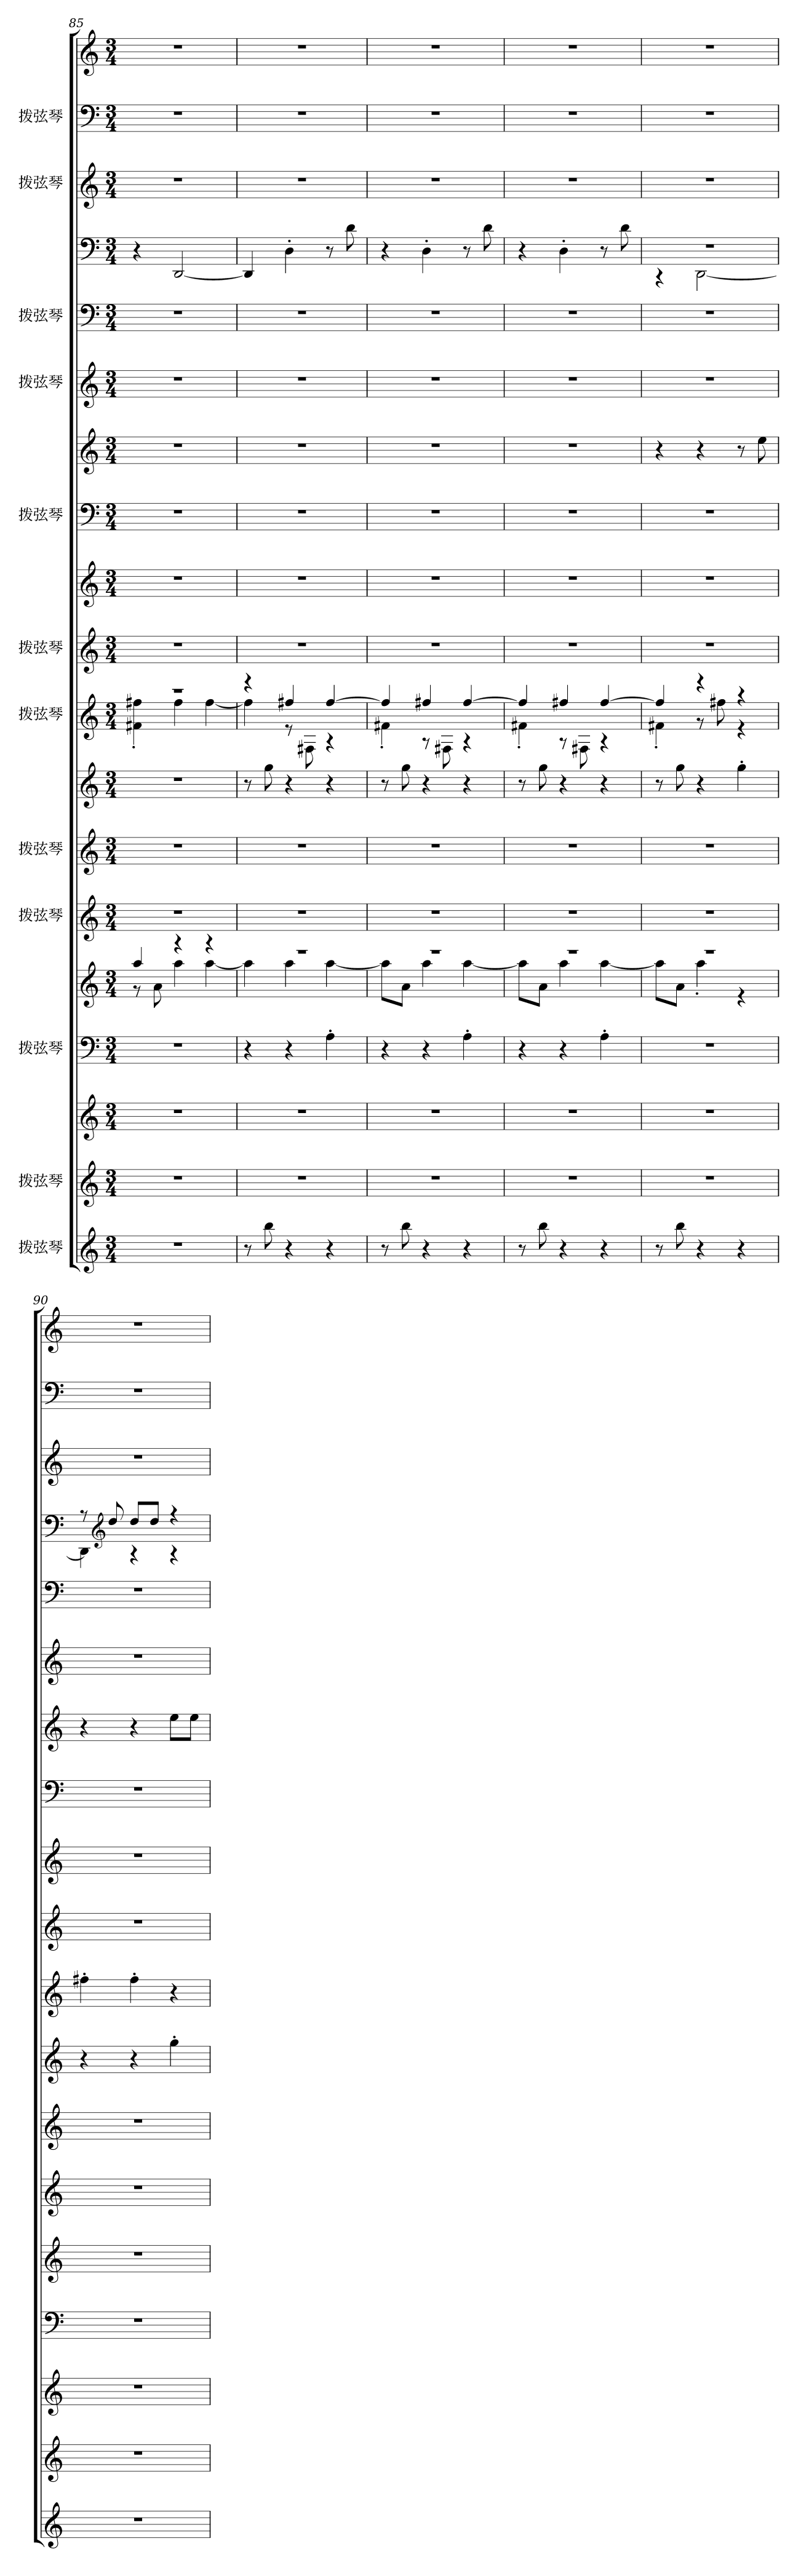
**kern	**kern	**kern	**kern	**kern	**kern	**kern	**kern	**kern	**kern	**kern	**kern	**kern	**kern	**kern	**kern	**kern	**kern	**kern
*part12	*part11	*part11	*part10	*part10	*part9	*part8	*part8	*part7	*part6	*part6	*part5	*part5	*part4	*part3	*part3	*part2	*part1	*part1
*staff19	*staff18	*staff17	*staff16	*staff15	*staff14	*staff13	*staff12	*staff11	*staff10	*staff9	*staff8	*staff7	*staff6	*staff5	*staff4	*staff3	*staff2	*staff1
*I"拨弦琴	*I"拨弦琴	*	*I"拨弦琴	*	*I"拨弦琴	*I"拨弦琴	*	*I"拨弦琴	*I"拨弦琴	*	*I"拨弦琴	*	*I"拨弦琴	*I"拨弦琴	*	*I"拨弦琴	*I"拨弦琴	*
*clefG2	*clefG2	*clefG2	*clefF4	*clefG2	*clefG2	*clefG2	*clefG2	*clefG2	*clefG2	*clefG2	*clefF4	*clefG2	*clefG2	*clefF4	*clefF4	*clefG2	*clefF4	*clefG2
*k[]	*k[]	*k[]	*k[]	*k[]	*k[]	*k[]	*k[]	*k[]	*k[]	*k[]	*k[]	*k[]	*k[]	*k[]	*k[]	*k[]	*k[]	*k[]
*M3/4	*M3/4	*M3/4	*M3/4	*M3/4	*M3/4	*M3/4	*M3/4	*M3/4	*M3/4	*M3/4	*M3/4	*M3/4	*M3/4	*M3/4	*M3/4	*M3/4	*M3/4	*M3/4
=85	=85	=85	=85	=85	=85	=85	=85	=85	=85	=85	=85	=85	=85	=85	=85	=85	=85	=85
*	*	*	*	*^	*	*	*	*^	*	*	*	*	*	*	*	*	*	*
2.r	2.r	2.r	2.r	4aa/	8r	2.r	2.r	2.r	2.r	4f#X\' 4ff#X\'	2.r	2.r	2.r	2.r	2.r	2.r	4r	2.r	2.r	2.r
.	.	.	.	.	8a\	.	.	.	.	.	.	.	.	.	.	.	.	.	.	.
.	.	.	.	4r	4aa\	.	.	.	.	4ff#\	.	.	.	.	.	.	[2DD/	.	.	.
.	.	.	.	4r	[4aa\	.	.	.	.	[4ff#\	.	.	.	.	.	.	.	.	.	.
=86	=86	=86	=86	=86	=86	=86	=86	=86	=86	=86	=86	=86	=86	=86	=86	=86	=86	=86	=86	=86
8r	2.r	2.r	4r	2.r	4aa\]	2.r	2.r	8r	4r	4ff#\]	2.r	2.r	2.r	2.r	2.r	2.r	4DD/]	2.r	2.r	2.r
8bb\	.	.	.	.	.	.	.	8gg\	.	.	.	.	.	.	.	.	.	.	.	.
4r	.	.	4r	.	4aa\	.	.	4r	4ff#X/	8r	.	.	.	.	.	.	4D'\	.	.	.
.	.	.	.	.	.	.	.	.	.	8F#X\	.	.	.	.	.	.	.	.	.	.
4r	.	.	4A'\	.	[4aa\	.	.	4r	[4ff#/	4r	.	.	.	.	.	.	8r	.	.	.
.	.	.	.	.	.	.	.	.	.	.	.	.	.	.	.	.	8d\	.	.	.
=87	=87	=87	=87	=87	=87	=87	=87	=87	=87	=87	=87	=87	=87	=87	=87	=87	=87	=87	=87	=87
8r	2.r	2.r	4r	2.r	8aa\L]	2.r	2.r	8r	4ff#/]	4f#X'\	2.r	2.r	2.r	2.r	2.r	2.r	4r	2.r	2.r	2.r
8bb\	.	.	.	.	8a\J	.	.	8gg\	.	.	.	.	.	.	.	.	.	.	.	.
4r	.	.	4r	.	4aa\	.	.	4r	4ff#X/	8r	.	.	.	.	.	.	4D'\	.	.	.
.	.	.	.	.	.	.	.	.	.	8F#X\	.	.	.	.	.	.	.	.	.	.
4r	.	.	4A'\	.	[4aa\	.	.	4r	[4ff#/	4r	.	.	.	.	.	.	8r	.	.	.
.	.	.	.	.	.	.	.	.	.	.	.	.	.	.	.	.	8d\	.	.	.
=88	=88	=88	=88	=88	=88	=88	=88	=88	=88	=88	=88	=88	=88	=88	=88	=88	=88	=88	=88	=88
8r	2.r	2.r	4r	2.r	8aa\L]	2.r	2.r	8r	4ff#/]	4f#X'\	2.r	2.r	2.r	2.r	2.r	2.r	4r	2.r	2.r	2.r
8bb\	.	.	.	.	8a\J	.	.	8gg\	.	.	.	.	.	.	.	.	.	.	.	.
4r	.	.	4r	.	4aa\	.	.	4r	4ff#X/	8r	.	.	.	.	.	.	4D'\	.	.	.
.	.	.	.	.	.	.	.	.	.	8F#X\	.	.	.	.	.	.	.	.	.	.
4r	.	.	4A'\	.	[4aa\	.	.	4r	[4ff#/	4r	.	.	.	.	.	.	8r	.	.	.
.	.	.	.	.	.	.	.	.	.	.	.	.	.	.	.	.	8d\	.	.	.
!!LO:PB:g=z
=89	=89	=89	=89	=89	=89	=89	=89	=89	=89	=89	=89	=89	=89	=89	=89	=89	=89	=89	=89	=89
*	*	*	*	*	*	*	*	*	*	*	*	*	*	*	*	*	*^	*	*	*
8r	2.r	2.r	2.r	2.r	8aa\L]	2.r	2.r	8r	4ff#/]	4f#X'\	2.r	2.r	2.r	4r	2.r	2.r	2.r	4r	2.r	2.r	2.r
8bb\	.	.	.	.	8a\J	.	.	8gg\	.	.	.	.	.	.	.	.	.	.	.	.	.
4r	.	.	.	.	4aa'\	.	.	4r	4r	8r	.	.	.	4r	.	.	.	[2DD\	.	.	.
.	.	.	.	.	.	.	.	.	.	8ff#X\	.	.	.	.	.	.	.	.	.	.	.
4r	.	.	.	.	4r	.	.	4gg'\	4r	4r	.	.	.	8r	.	.	.	.	.	.	.
.	.	.	.	.	.	.	.	.	.	.	.	.	.	8ee\	.	.	.	.	.	.	.
*	*	*	*	*v	*v	*	*	*	*v	*v	*	*	*	*	*	*	*	*	*	*	*
=90	=90	=90	=90	=90	=90	=90	=90	=90	=90	=90	=90	=90	=90	=90	=90	=90	=90	=90	=90
2.r	2.r	2.r	2.r	2.r	2.r	2.r	4r	4ff#X'\	2.r	2.r	2.r	4r	2.r	2.r	8r	4DD\]	2.r	2.r	2.r
*	*	*	*	*	*	*	*	*	*	*	*	*	*	*	*clefG2	*	*	*	*
.	.	.	.	.	.	.	.	.	.	.	.	.	.	.	8dd/	.	.	.	.
.	.	.	.	.	.	.	4r	4ff#'\	.	.	.	4r	.	.	8dd/L	4r	.	.	.
.	.	.	.	.	.	.	.	.	.	.	.	.	.	.	8dd/J	.	.	.	.
.	.	.	.	.	.	.	4gg'\	4r	.	.	.	8ee\L	.	.	4r	4r	.	.	.
.	.	.	.	.	.	.	.	.	.	.	.	8ee\J	.	.	.	.	.	.	.
*	*	*	*	*	*	*	*	*	*	*	*	*	*	*	*v	*v	*	*	*
=	=	=	=	=	=	=	=	=	=	=	=	=	=	=	=	=	=	=
*-	*-	*-	*-	*-	*-	*-	*-	*-	*-	*-	*-	*-	*-	*-	*-	*-	*-	*-
